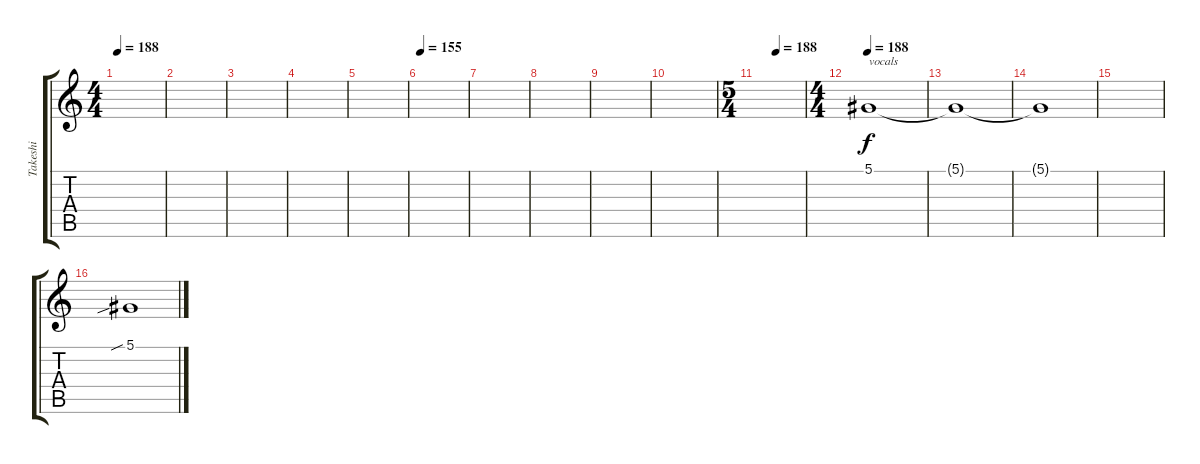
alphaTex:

\track ("Takeshi" "Takeshi") {instrument voiceoohs}
\staff {score tabs}
\tuning (Eb4 Bb3 Gb3 Db3 Ab2 Eb2) {hide}
\ts (4 4)
\tempo 188
\clef g2
\ks c
|
|
|
|
|
\tempo 155
|
|
|
|
|
\ts (5 4)
\tempo (188 0.4)
|
\ts (4 4)
\tempo 188
5.1.1{txt "vocals "} |
5.1{t}.1 |
5.1{t}.1 |
|
5.1{sib}.1
